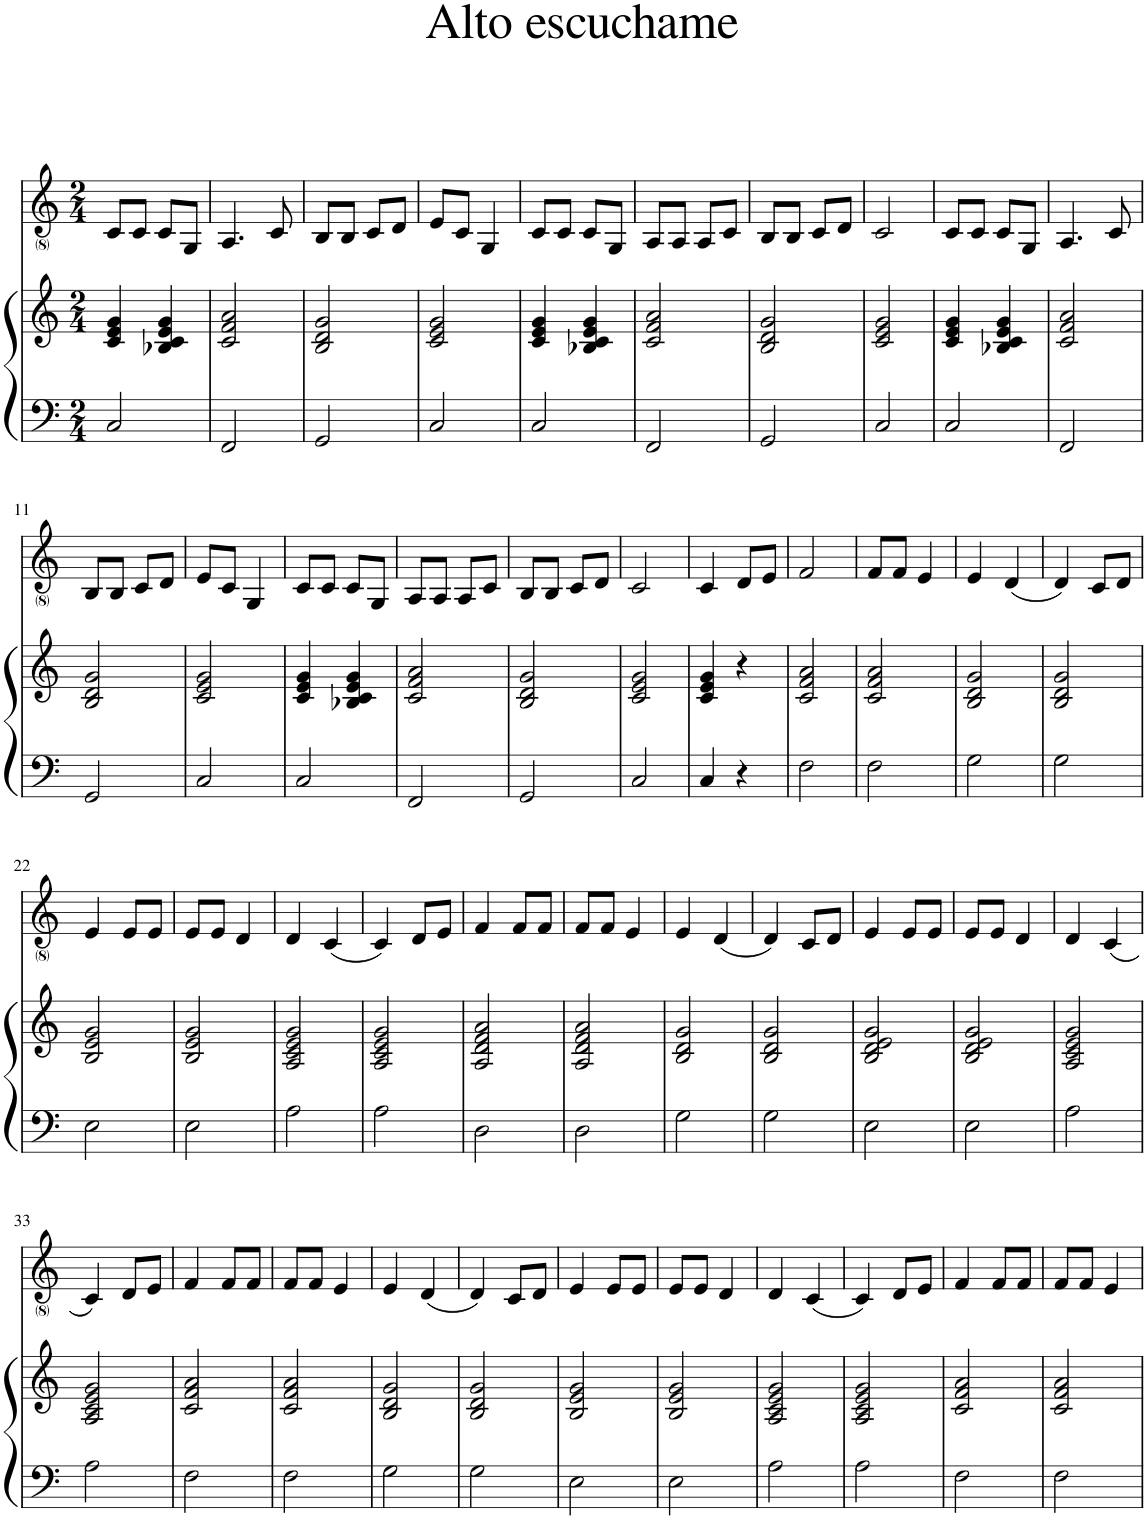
**kern	**kern	**kern
*part2	*part2	*part1
*staff3	*staff2	*staff1
*I"Piano	*	*I"Voice
*I'Pno	*	*
*clefF4	*clefG2	*clefG2
*k[]	*k[]	*k[]
*M2/4	*M2/4	*M2/4
=1	=1	=1
2C/	4c/ 4e/ 4g/	8c/L
.	.	8c/J
.	4B-X/ 4c/ 4e/ 4g/	8c/L
.	.	8G/J
=2	=2	=2
2FF/	2c/ 2f/ 2a/	4.A/
.	.	8c/
=3	=3	=3
2GG/	2B/ 2d/ 2g/	8B/L
.	.	8B/J
.	.	8c/L
.	.	8d/J
=4	=4	=4
2C/	2c/ 2e/ 2g/	8e/L
.	.	8c/J
.	.	4G/
=5	=5	=5
2C/	4c/ 4e/ 4g/	8c/L
.	.	8c/J
.	4B-X/ 4c/ 4e/ 4g/	8c/L
.	.	8G/J
=6	=6	=6
2FF/	2c/ 2f/ 2a/	8A/L
.	.	8A/J
.	.	8A/L
.	.	8c/J
=7	=7	=7
2GG/	2B/ 2d/ 2g/	8B/L
.	.	8B/J
.	.	8c/L
.	.	8d/J
=8	=8	=8
2C/	2c/ 2e/ 2g/	2c/
=9	=9	=9
2C/	4c/ 4e/ 4g/	8c/L
.	.	8c/J
.	4B-X/ 4c/ 4e/ 4g/	8c/L
.	.	8G/J
=10	=10	=10
2FF/	2c/ 2f/ 2a/	4.A/
.	.	8c/
!!LO:LB:g=z
=11	=11	=11
2GG/	2B/ 2d/ 2g/	8B/L
.	.	8B/J
.	.	8c/L
.	.	8d/J
=12	=12	=12
2C/	2c/ 2e/ 2g/	8e/L
.	.	8c/J
.	.	4G/
=13	=13	=13
2C/	4c/ 4e/ 4g/	8c/L
.	.	8c/J
.	4B-X/ 4c/ 4e/ 4g/	8c/L
.	.	8G/J
=14	=14	=14
2FF/	2c/ 2f/ 2a/	8A/L
.	.	8A/J
.	.	8A/L
.	.	8c/J
=15	=15	=15
2GG/	2B/ 2d/ 2g/	8B/L
.	.	8B/J
.	.	8c/L
.	.	8d/J
=16	=16	=16
2C/	2c/ 2e/ 2g/	2c/
=17	=17	=17
4C/	4c/ 4e/ 4g/	4c/
4r	4r	8d/L
.	.	8e/J
=18	=18	=18
2F\	2c/ 2f/ 2a/	2f/
=19	=19	=19
2F\	2c/ 2f/ 2a/	8f/L
.	.	8f/J
.	.	4e/
=20	=20	=20
2G\	2B/ 2d/ 2g/	4e/
.	.	(4d/
=21	=21	=21
2G\	2B/ 2d/ 2g/	4d/)
.	.	8c/L
.	.	8d/J
!!LO:LB:g=z
=22	=22	=22
2E\	2B/ 2e/ 2g/	4e/
.	.	8e/L
.	.	8e/J
=23	=23	=23
2E\	2B/ 2e/ 2g/	8e/L
.	.	8e/J
.	.	4d/
=24	=24	=24
2A\	2A/ 2c/ 2e/ 2g/	4d/
.	.	(4c/
=25	=25	=25
2A\	2A/ 2c/ 2e/ 2g/	4c/)
.	.	8d/L
.	.	8e/J
=26	=26	=26
2D\	2A/ 2d/ 2f/ 2a/	4f/
.	.	8f/L
.	.	8f/J
=27	=27	=27
2D\	2A/ 2d/ 2f/ 2a/	8f/L
.	.	8f/J
.	.	4e/
=28	=28	=28
2G\	2B/ 2d/ 2g/	4e/
.	.	(4d/
=29	=29	=29
2G\	2B/ 2d/ 2g/	4d/)
.	.	8c/L
.	.	8d/J
=30	=30	=30
2E\	2B/ 2d/ 2e/ 2g/	4e/
.	.	8e/L
.	.	8e/J
=31	=31	=31
2E\	2B/ 2d/ 2e/ 2g/	8e/L
.	.	8e/J
.	.	4d/
=32	=32	=32
2A\	2A/ 2c/ 2e/ 2g/	4d/
.	.	(4c/
!!LO:LB:g=z
=33	=33	=33
2A\	2A/ 2c/ 2e/ 2g/	4c/)
.	.	8d/L
.	.	8e/J
=34	=34	=34
2F\	2c/ 2f/ 2a/	4f/
.	.	8f/L
.	.	8f/J
=35	=35	=35
2F\	2c/ 2f/ 2a/	8f/L
.	.	8f/J
.	.	4e/
=36	=36	=36
2G\	2B/ 2d/ 2g/	4e/
.	.	(4d/
=37	=37	=37
2G\	2B/ 2d/ 2g/	4d/)
.	.	8c/L
.	.	8d/J
=38	=38	=38
2E\	2B/ 2e/ 2g/	4e/
.	.	8e/L
.	.	8e/J
=39	=39	=39
2E\	2B/ 2e/ 2g/	8e/L
.	.	8e/J
.	.	4d/
=40	=40	=40
2A\	2A/ 2c/ 2e/ 2g/	4d/
.	.	(4c/
=41	=41	=41
2A\	2A/ 2c/ 2e/ 2g/	4c/)
.	.	8d/L
.	.	8e/J
=42	=42	=42
2F\	2c/ 2f/ 2a/	4f/
.	.	8f/L
.	.	8f/J
=43	=43	=43
2F\	2c/ 2f/ 2a/	8f/L
.	.	8f/J
.	.	4e/
=	=	=
*-	*-	*-
